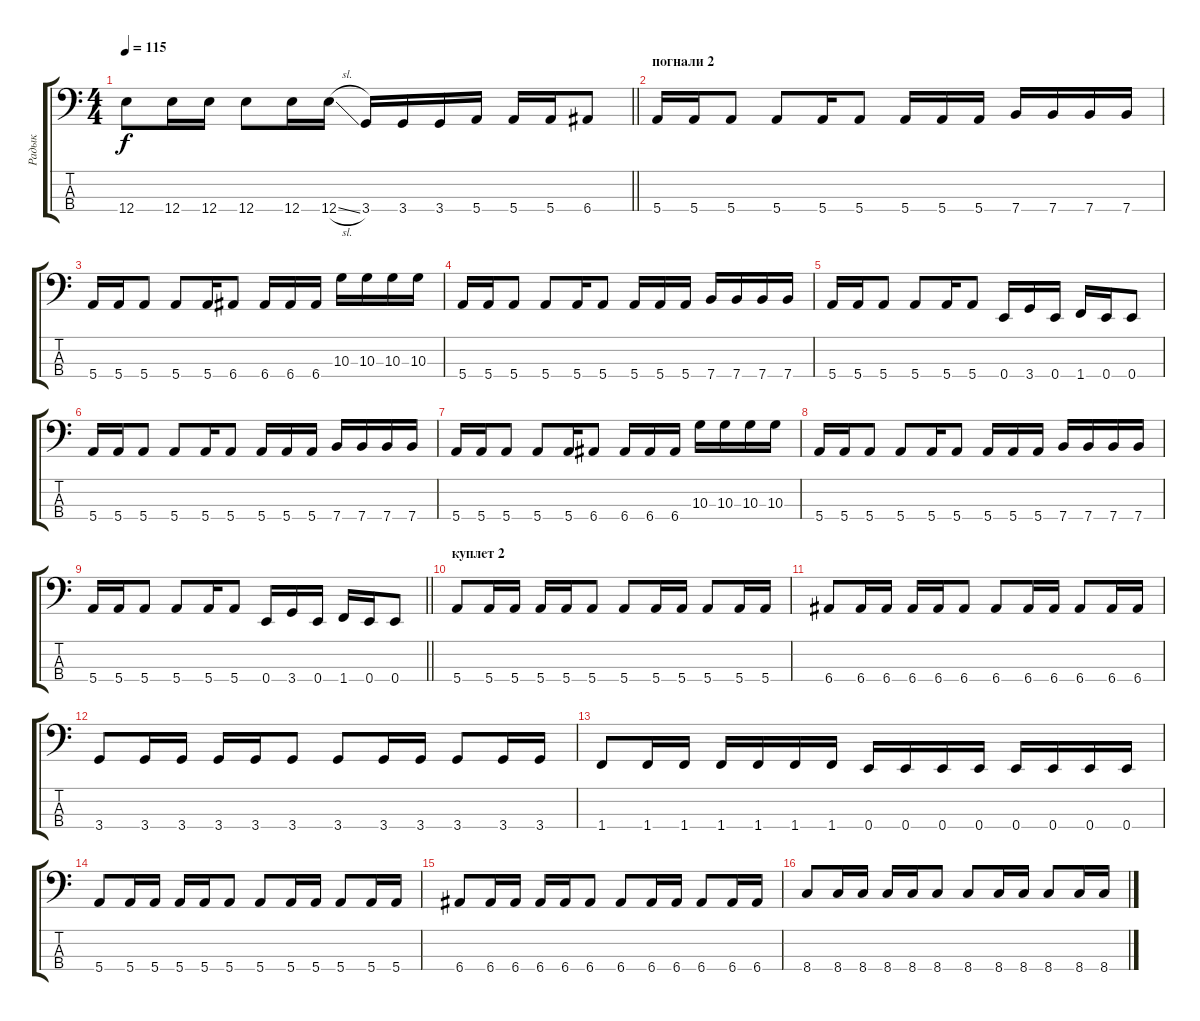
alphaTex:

\track ("Радык" "Радык") {instrument electricbassfinger}
\staff {score tabs}
\tuning (G2 D2 A1 E1) {hide}
\ts (4 4)
\tempo 115
\clef f4
\barLineRight lightlight
\ks c
12.4.8{dy f} 12.4.16 12.4.16 12.4.8 12.4.16 12.4{sl}.16 3.4.16 3.4.16 3.4.16 5.4.16 5.4.16 5.4.16 6.4.8 |
\section ("" "погнали 2")
5.4.16 5.4.16 5.4.8 5.4.8 5.4.16 5.4.8 5.4.16 5.4.16 5.4.16 7.4.16 7.4.16 7.4.16 7.4.16 |
5.4.16 5.4.16 5.4.8 5.4.8 5.4.16 6.4.8 6.4.16 6.4.16 6.4.16 10.3.16 10.3.16 10.3.16 10.3.16 |
5.4.16 5.4.16 5.4.8 5.4.8 5.4.16 5.4.8 5.4.16 5.4.16 5.4.16 7.4.16 7.4.16 7.4.16 7.4.16 |
5.4.16 5.4.16 5.4.8 5.4.8 5.4.16 5.4.8 0.4.16 3.4.16 0.4.16 1.4.16 0.4.16 0.4.8 |
5.4.16 5.4.16 5.4.8 5.4.8 5.4.16 5.4.8 5.4.16 5.4.16 5.4.16 7.4.16 7.4.16 7.4.16 7.4.16 |
5.4.16 5.4.16 5.4.8 5.4.8 5.4.16 6.4.8 6.4.16 6.4.16 6.4.16 10.3.16 10.3.16 10.3.16 10.3.16 |
5.4.16 5.4.16 5.4.8 5.4.8 5.4.16 5.4.8 5.4.16 5.4.16 5.4.16 7.4.16 7.4.16 7.4.16 7.4.16 |
\barLineRight lightlight
5.4.16 5.4.16 5.4.8 5.4.8 5.4.16 5.4.8 0.4.16 3.4.16 0.4.16 1.4.16 0.4.16 0.4.8 |
\section ("" "куплет 2")
5.4.8 5.4.16 5.4.16 5.4.16 5.4.16 5.4.8 5.4.8 5.4.16 5.4.16 5.4.8 5.4.16 5.4.16 |
6.4.8 6.4.16 6.4.16 6.4.16 6.4.16 6.4.8 6.4.8 6.4.16 6.4.16 6.4.8 6.4.16 6.4.16 |
3.4.8 3.4.16 3.4.16 3.4.16 3.4.16 3.4.8 3.4.8 3.4.16 3.4.16 3.4.8 3.4.16 3.4.16 |
1.4.8 1.4.16 1.4.16 1.4.16 1.4.16 1.4.16 1.4.16 0.4.16 0.4.16 0.4.16 0.4.16 0.4.16 0.4.16 0.4.16 0.4.16 |
5.4.8 5.4.16 5.4.16 5.4.16 5.4.16 5.4.8 5.4.8 5.4.16 5.4.16 5.4.8 5.4.16 5.4.16 |
6.4.8 6.4.16 6.4.16 6.4.16 6.4.16 6.4.8 6.4.8 6.4.16 6.4.16 6.4.8 6.4.16 6.4.16 |
8.4.8 8.4.16 8.4.16 8.4.16 8.4.16 8.4.8 8.4.8 8.4.16 8.4.16 8.4.8 8.4.16 8.4.16
